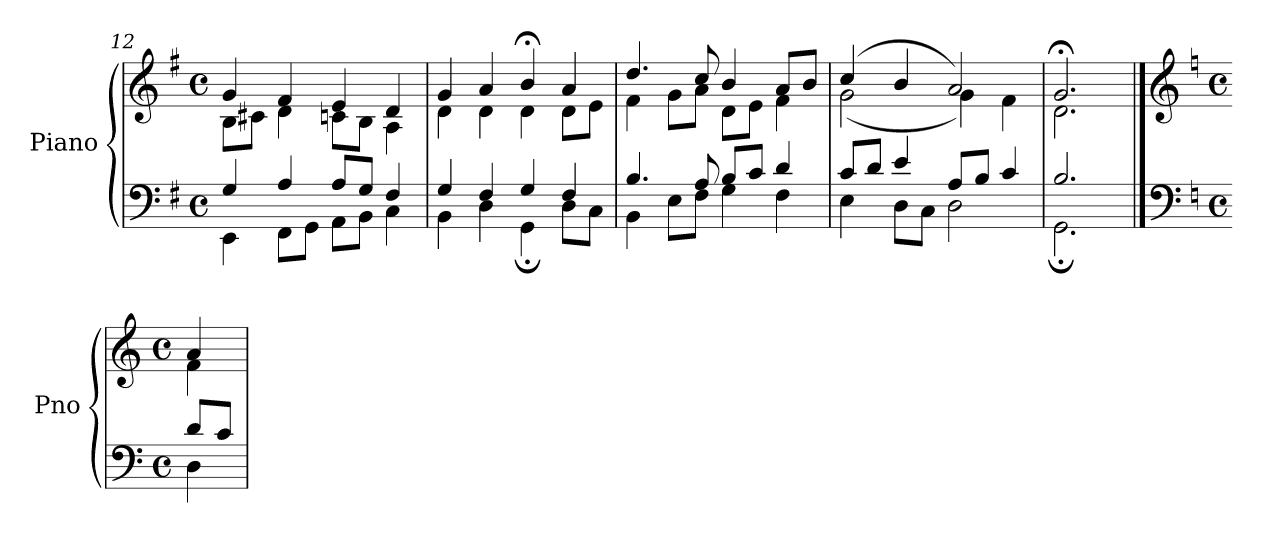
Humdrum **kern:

**kern	**kern
*part1	*part1
*staff2	*staff1
*I"Piano	*
*I'Pno	*
*clefF4	*clefG2
*k[f#]	*k[f#]
*M4/4	*M4/4
*met(c)	*met(c)
=12	=12
*^	*^
4G/	4EE\	4g/	8B\L
.	.	.	8c#X\J
4A/	8FF#\L	4f#/	4d\
.	8GG\J	.	.
8A/L	8AA\L	4e/	8cn\L
8G/J	8BB\J	.	8B\J
4F#/	4C\	4d/	4A\
=13	=13	=13	=13
4G/	4BB\	4g/	4d\
4F#/	4D\	4a/	4d\
4G/	4GG;\	4b;</	4d\
4F#/	8D\L	4a/	8d\L
.	8C\J	.	8e\J
=14	=14	=14	=14
4.B/	4BB\	4.dd/	4f#\
.	8E\L	.	8g\L
8A/	8F#\J	8cc/	8a\J
8B/L	4G\	4b/	8d\L
8c/J	.	.	8e\J
4d/	4F#\	8a/L	4f#\
.	.	8b/J	.
=15	=15	=15	=15
8c/L	4E\	(>4cc/	(<2g\
8d/J	.	.	.
4e/	8D\L	4b/	.
.	8C\J	.	.
8A/L	2D\	2a/)	4g\)
8B/J	.	.	.
4c/	.	.	4f#\
=16	=16	=16	=16
2.B/	2.GG;\	2.g;</	2.d\
==1	==1	==1	==1
*clefF4	*	*clefG2	*
*k[]	*	*k[]	*
*M4/4	*	*M4/4	*
*met(c)	*	*met(c)	*
8d/L	4D\	4a/	4f\
8c/J	.	.	.
*v	*v	*	*
*	*v	*v
=	=
*-	*-
